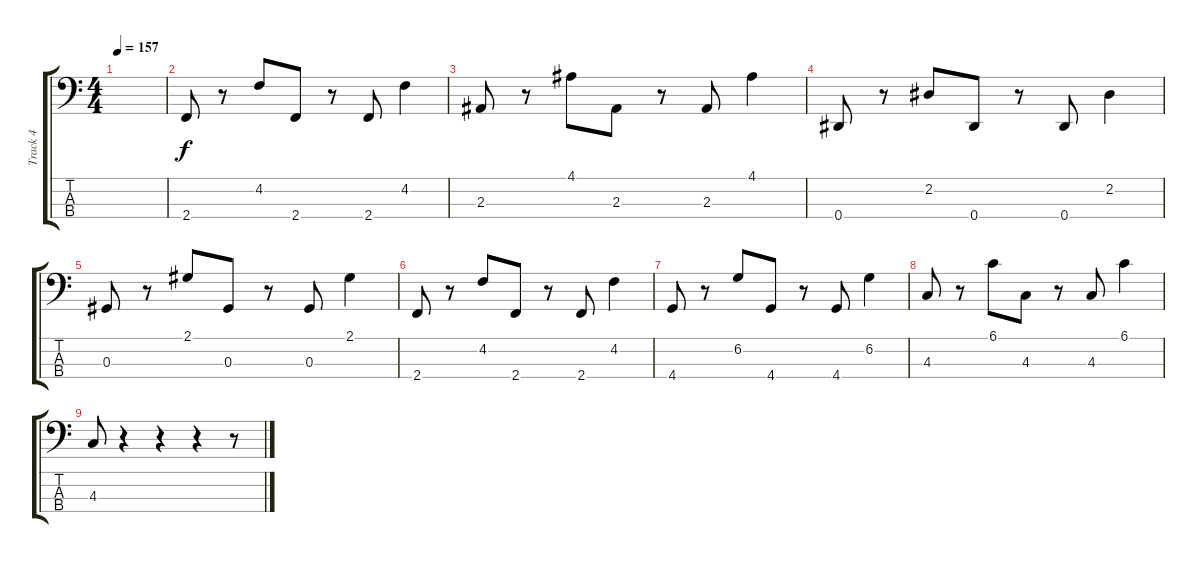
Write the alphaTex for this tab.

\track ("Track 4" "Track 4") {instrument electricbasspick}
\staff {score tabs}
\tuning (Gb2 Db2 Ab1 Eb1) {hide}
\ts (4 4)
\tempo 157
\clef f4
\ks c
|
2.4.8 r.8 4.2.8 2.4.8 r.8 2.4.8 4.2.4 |
2.3.8 r.8 4.1.8 2.3.8 r.8 2.3.8 4.1.4 |
0.4.8 r.8 2.2.8 0.4.8 r.8 0.4.8 2.2.4 |
0.3.8 r.8 2.1.8 0.3.8 r.8 0.3.8 2.1.4 |
2.4.8 r.8 4.2.8 2.4.8 r.8 2.4.8 4.2.4 |
4.4.8 r.8 6.2.8 4.4.8 r.8 4.4.8 6.2.4 |
4.3.8 r.8 6.1.8 4.3.8 r.8 4.3.8 6.1.4 |
4.3.8 r.4 r.4 r.4 r.8
